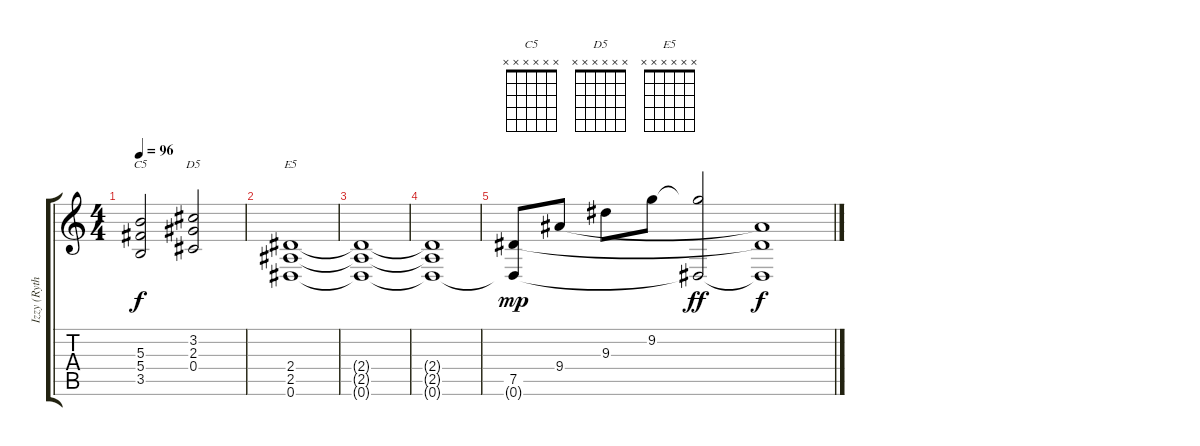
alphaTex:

\track ("Izzy (Rythm Guitar)" "Izzy (Ryth") {instrument distortionguitar}
\staff {score tabs}
\tuning (Eb4 Bb3 Gb3 Db3 Ab2 Eb2) {hide}
\chord ("C5" x x x x x x)
\chord ("D5" x x x x x x)
\chord ("E5" x x x x x x)
\ts (4 4)
\tempo 96
\clef g2
\ks c
(5.3 5.4 3.5).2{ch "C5" dy f} (3.2 2.3 0.4).2{ch "D5"} |
(2.4 2.5 0.6).1{ch "E5"} |
(2.4{t} 2.5{t} 0.6{t}).1 |
(2.4{t} 2.5{t} 0.6{t}).1 |
(7.5 0.6{t}).8{dy mp instrument electricguitarclean} 9.4.8 9.3.8 9.2.8 (9.2{t} 0.6{t}).2{dy ff} (9.4{t} 7.5{t} 0.6{t}).1{dy f}
